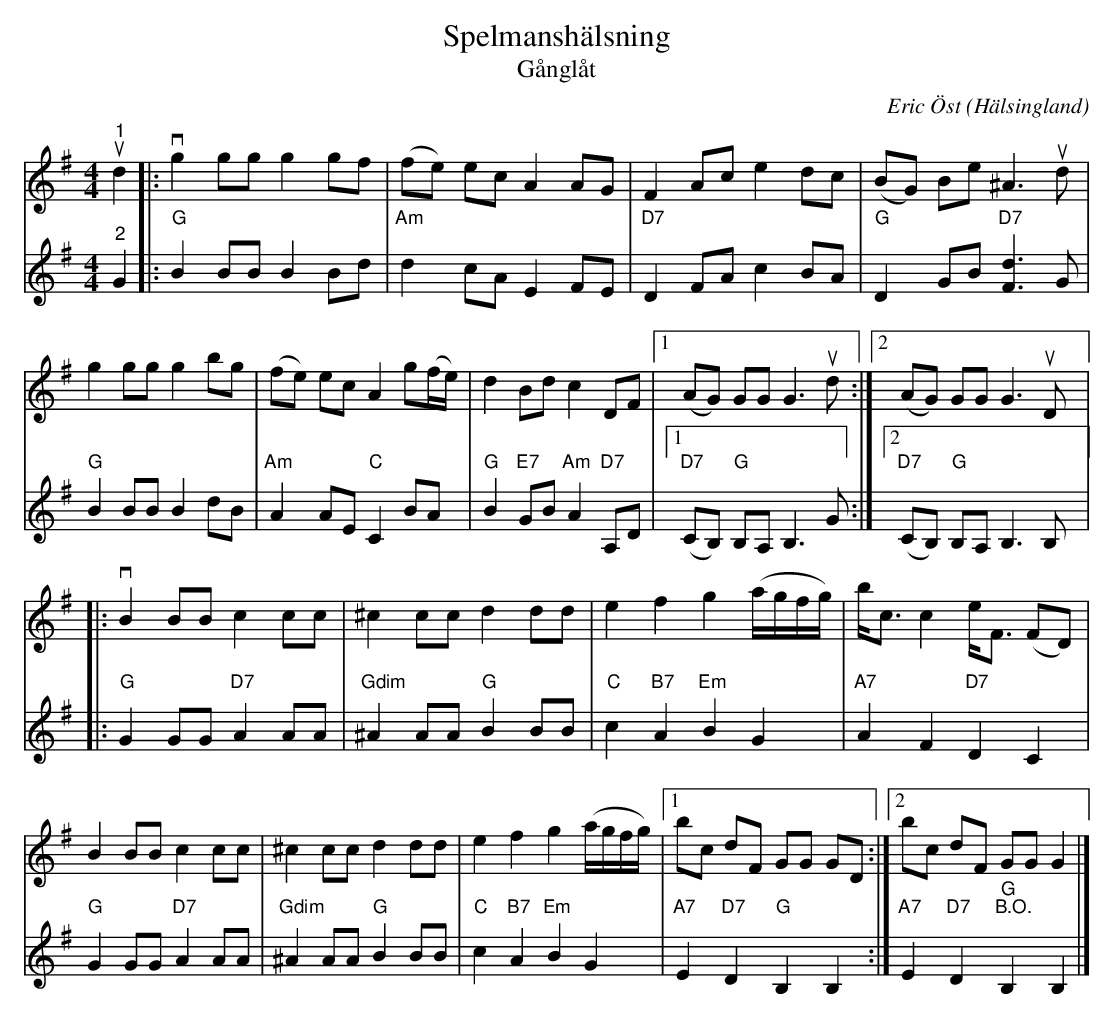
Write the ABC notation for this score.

X:1
T:Spelmanshälsning
T:Gånglåt
C:Eric Öst
O:Hälsingland
L:1/8
M:4/4
K:G
V:1
"^1"u d2 |:v g2 gg g2 gf | (fe) ec A2 AG | F2 Ac e2 dc | (BG) Be ^A3u d |
g2 gg g2 bg | (fe) ec A2 g(f/e/) | d2 Bd c2 DF |1 (AG) GG G3u d :|2 (AG) GG G3u D |:
v B2 BB c2 cc | ^c2 cc d2 dd | e2 f2 g2 (a/g/f/g/) | b<c c2 e<F (FD) |
B2 BB c2 cc | ^c2 cc d2 dd | e2 f2 g2 (a/g/f/g/) |1 bc dF GG GD :|2 bc dF GG G2 |]
V:2
"^2" G2 |:"G" B2 BB B2 Bd |"Am" d2 cA E2 FE |"D7" D2 FA c2 BA |"G" D2 GB"D7" [Fd]3 G |
"G" B2 BB B2 dB |"Am" A2 AE"C" C2 BA |"G" B2"E7" GB"Am" A2"D7" A,D |1 "D7" (CB,)"G" B,A, B,3 G :|2"D7" (CB,)"G" B,A, B,3 B, |:
"G" G2 GG"D7" A2 AA | "Gdim" ^A2 AA"G" B2 BB |"C" c2"B7" A2"Em" B2 G2 |"A7" A2 F2"D7" D2 C2 |
"G" G2 GG"D7" A2 AA | "Gdim" ^A2 AA"G" B2 BB |"C" c2"B7" A2"Em" B2 G2 |"A7" E2"D7" D2"G" B,2 B,2 :| "A7" E2"D7" D2"G" "^B.O." B,2 B,2 |]
